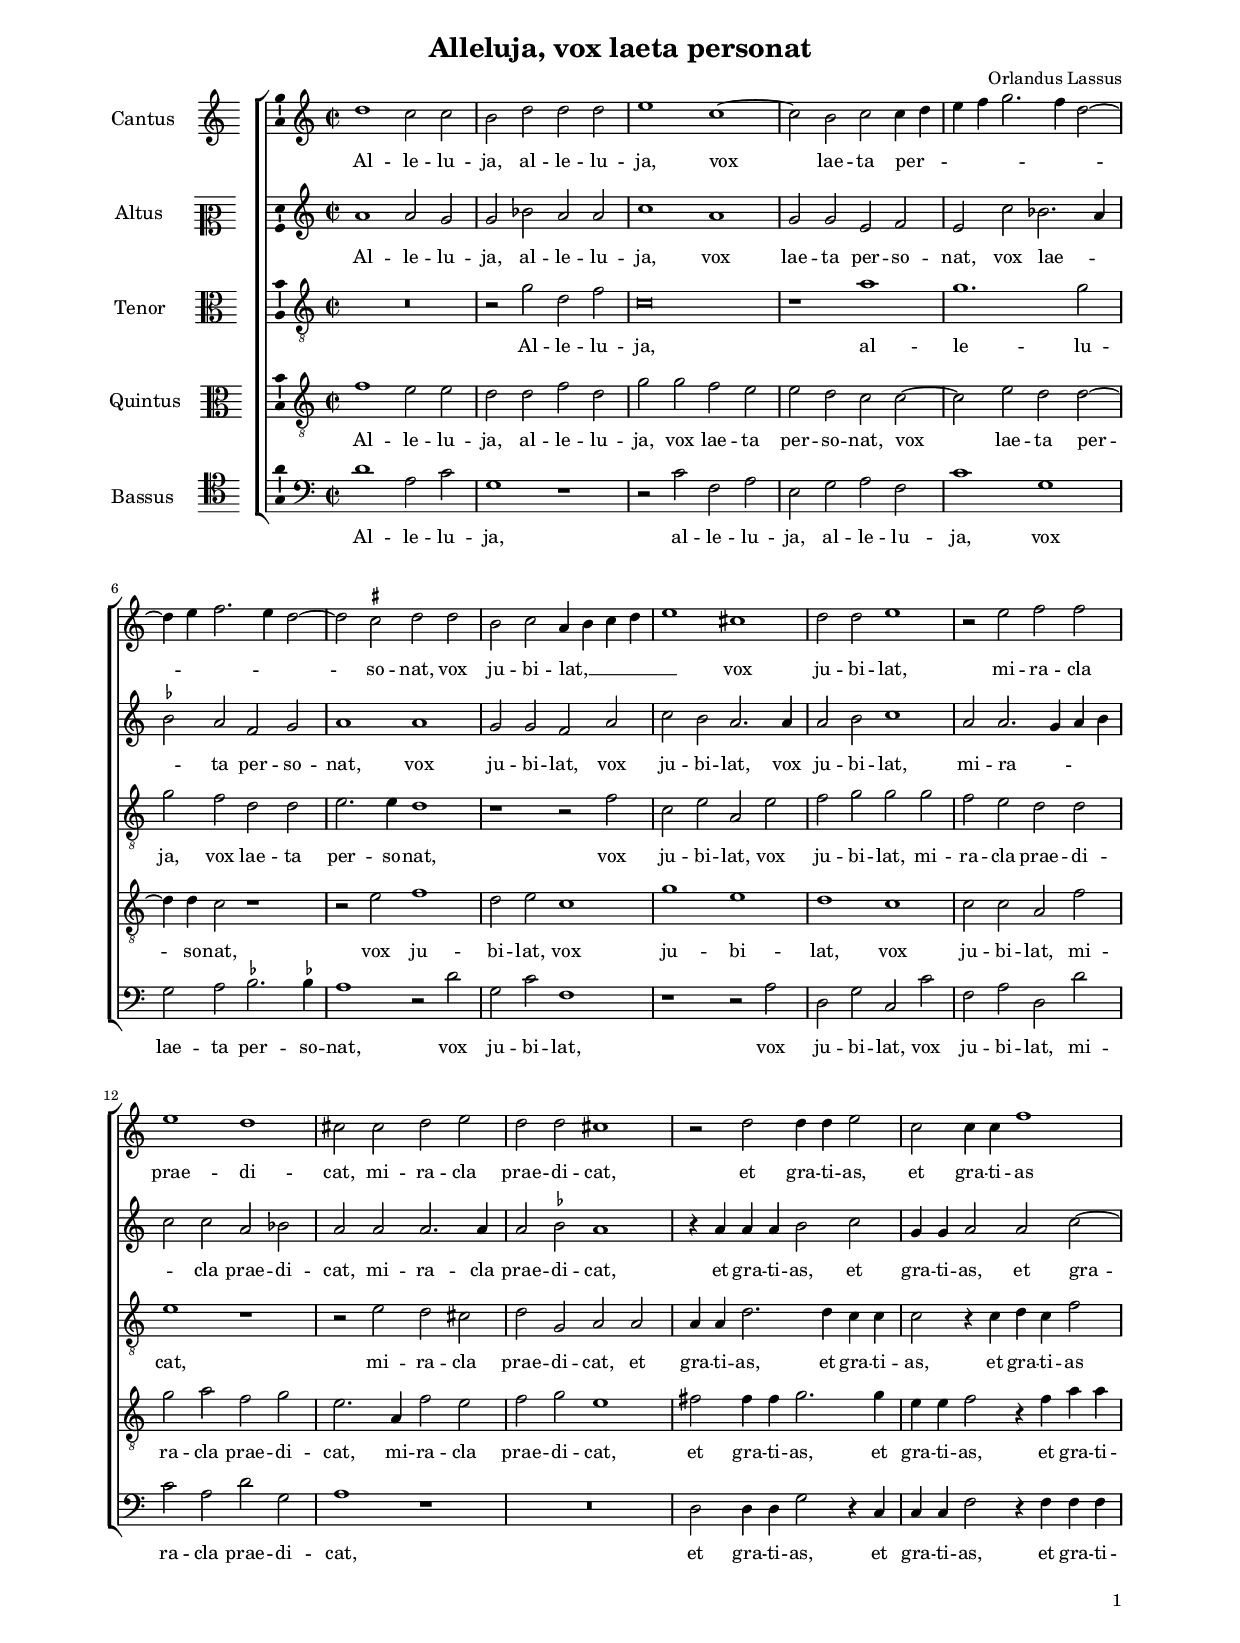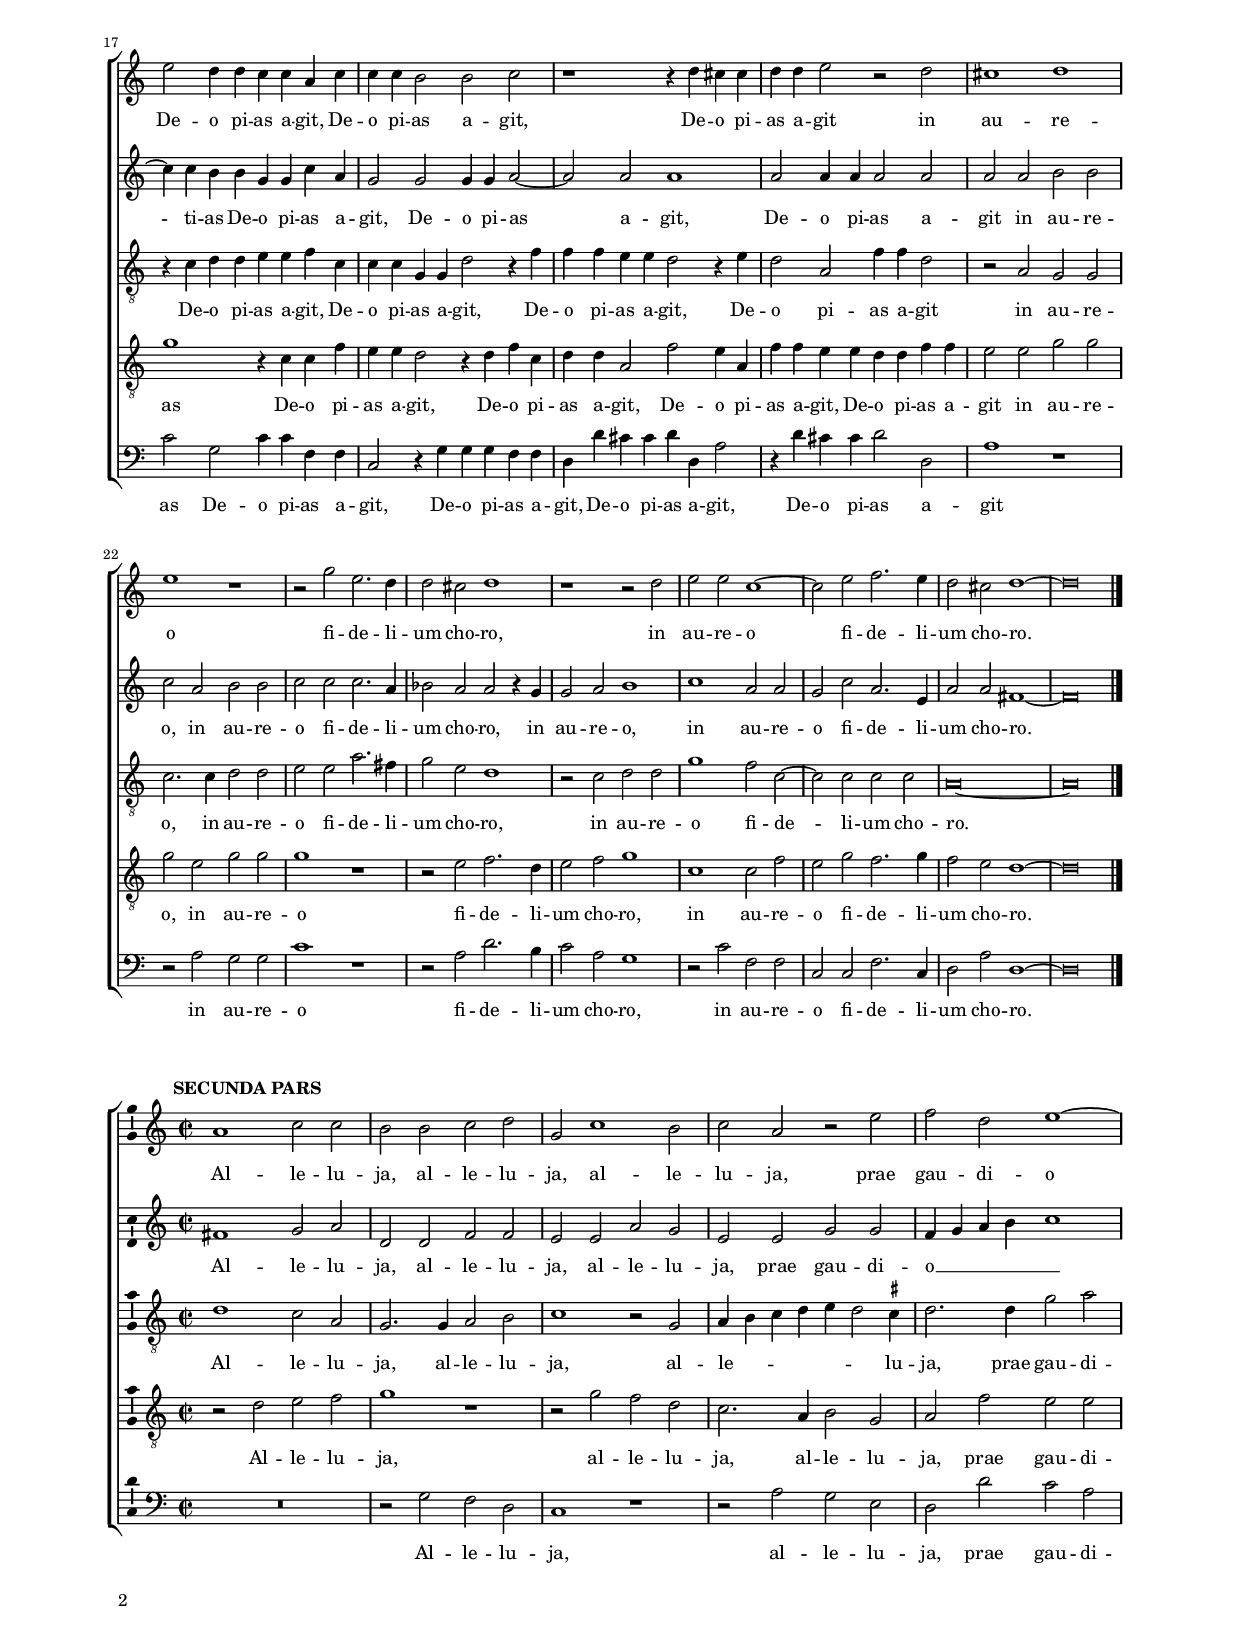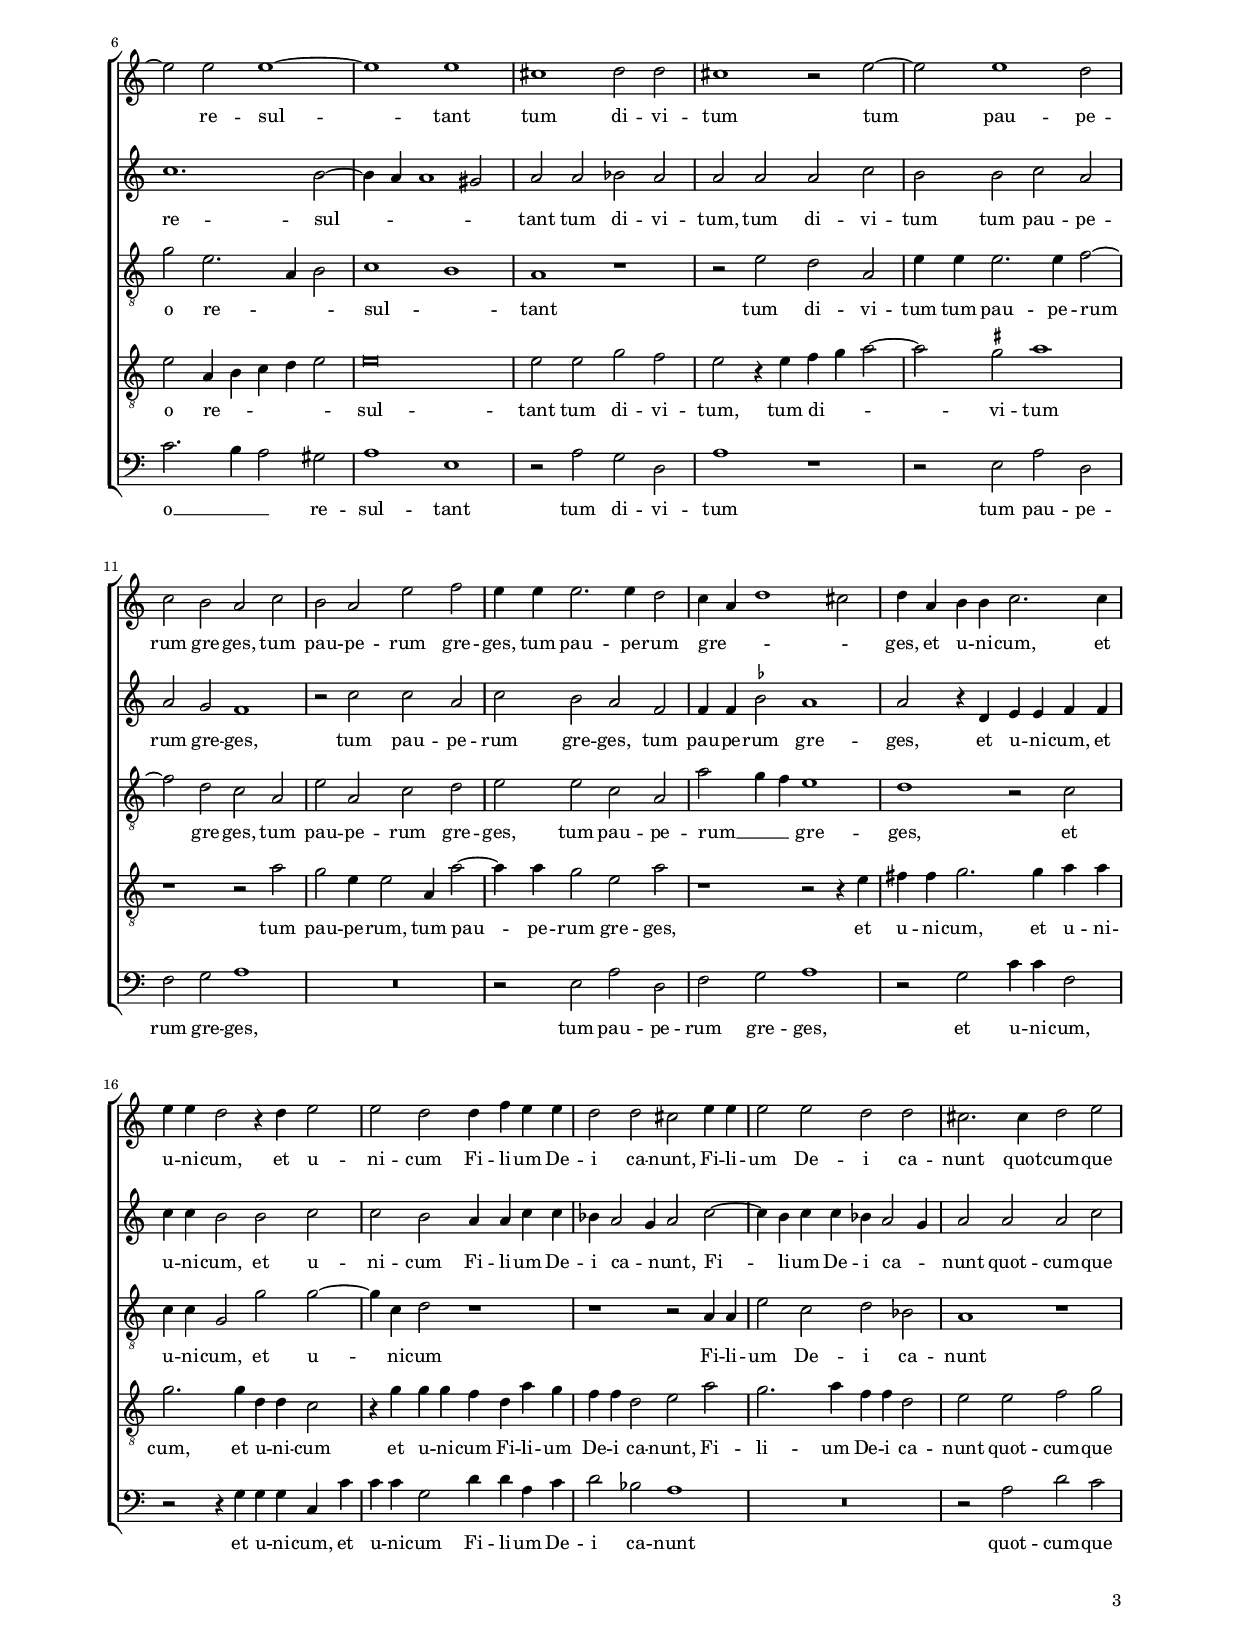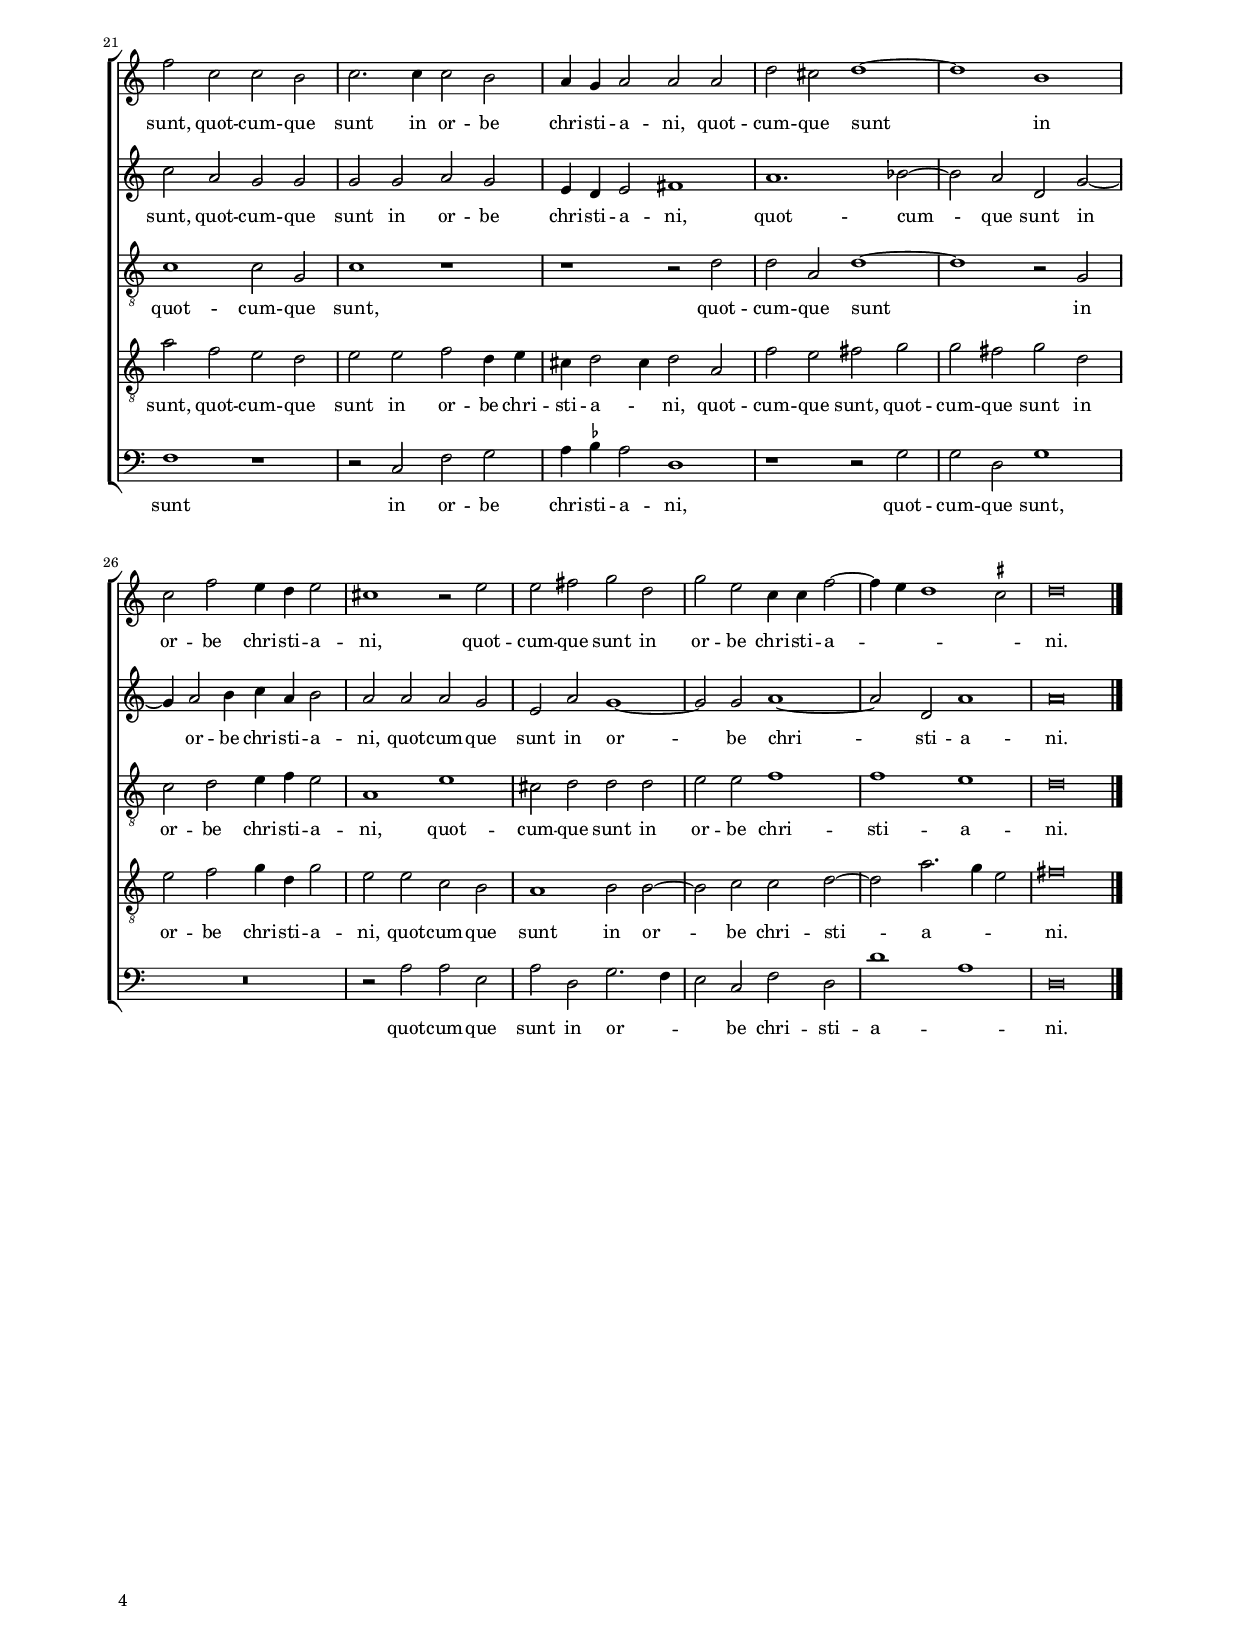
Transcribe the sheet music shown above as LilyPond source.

\header
{
  title="Alleluja, vox laeta personat"
  composer="Orlandus Lassus"
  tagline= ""
}

\version "2.24.0"
\include "deutsch.ly"
#(set-global-staff-size 15)
% #(set-default-paper-size "letter")
#(ly:set-option 'point-and-click #f)

	
	ficta = { \once \set suggestAccidentals = ##t }
	
	forget = #(define-music-function (music) (ly:music?) #{
		\accidentalStyle forget
		$music
		\accidentalStyle default
		#})
	


\paper
	{
	top-margin = 1.8 \cm
	bottom-margin = 1.2 \cm
	left-margin = 2 \cm
	right-margin = 2 \cm
	ragged-bottom = ##f
	ragged-last-bottom = ##t
	print-page-number = ##f
	score-system-spacing = #'((basic-distance . 16) (minimum-distance . 14) (padding . 5) (strechability . 150))
	system-system-spacing = #'((basic-distance . 16) (minimum-distance . 14) (padding . 5) (strechability . 150))
	oddFooterMarkup=\markup   \fill-line { "" \fromproperty #'page:page-number-string }
	evenFooterMarkup=\markup  \fill-line { \fromproperty #'page:page-number-string "" }
	last-bottom-spacing = #'((basic-distance . 12) (minimum-distance . 7) (padding . 4))
%	systems-per-page = 3
%	min-systems-per-page = 3
	}

global = {
	\key c \major
	\time 2/2 \set Score.measureLength = #(ly:make-moment 2/1)
	\skip 1*2*29 \bar "|."
	}
	

incipitcantus = \markup { \score {
	{
	\set Staff.instrumentName = \markup { \fontsize #1 "Cantus" }
	\key c \major
	\clef violin
	s4 \bar ""
	}
	\layout  {
	raggedright = ##t
	indent = 1.8 \cm
	line-width = 2.5 \cm
	\context { \Staff \remove Time_signature_engraver }
	\override Staff.Clef.Y-extent = #'(0 . 0)
	}} \hspace #1 }
      
      
incipitaltus = \markup { \score {
	{
	\set Staff.instrumentName = \markup { \fontsize #1 "Altus" }
	\key c \major
	\clef mezzosoprano
	s4 \bar ""
	}
	\layout  {
	raggedright = ##t
	indent = 1.8 \cm
	line-width = 2.5 \cm
	\context { \Staff \remove Time_signature_engraver }
	\override Staff.Clef.Y-extent = #'(0 . 0)
	}} \hspace #1 }


incipittenor = \markup { \score {
	{
	\set Staff.instrumentName = \markup { \fontsize #1 "Tenor" }
	\key c \major
	\clef alto
	s4 \bar ""
	}
	\layout  {
	raggedright = ##t
	indent = 1.8 \cm
	line-width = 2.5 \cm
	\context { \Staff \remove Time_signature_engraver }
	\override Staff.Clef.Y-extent = #'(0 . 0)
	}} \hspace #1 }
      
      
incipitquintus = \markup { \score {
	{
	\set Staff.instrumentName = \markup { \fontsize #1 "Quintus" }
	\key c \major
	\clef alto
	s4 \bar ""
	}
	\layout  {
	raggedright = ##t
	indent = 1.8 \cm
	line-width = 2.5 \cm
	\context { \Staff \remove Time_signature_engraver }
	\override Staff.Clef.Y-extent = #'(0 . 0)
	}} \hspace #1 }
      
      
incipitbassus = \markup { \score {
	{
	\set Staff.instrumentName = \markup { \fontsize #1 "Bassus" }
	\key c \major
	\clef tenor
	s4 \bar ""
	}
	\layout  {
	raggedright = ##t
	indent = 1.8 \cm
	line-width = 2.5 \cm
	\context { \Staff \remove Time_signature_engraver }
	\override Staff.Clef.Y-extent = #'(0 . 0)
	}} \hspace #1 }


cantus =  \relative c''
	{
	d1 c2 c
	h2 d d d
	e1 c~
	c2 h c c4 d
%5
	e4 f g2. f4 d2~ | \break \noPageBreak
	d4 e f2. e4 d2~
	d2 \ficta cis d d
	h2 c a4 h c d
	e1 cis
%10
	d2 d e1 |
	r2 e f f \break \noPageBreak
	e1 d
	cis2 cis d e
	d2 d cis1
%15
	r2 d d4 d e2 |
	c2 c4 c f1 \pageBreak
	e2 d4 d c c a c
	c4 c h2 h c
	r1 r4 d cis cis
%20
	d4 d e2 r d |
	cis1 d
	e1 r
	r2 g e2. d4
	d2 cis d1
%25
	r1 r2 d |
	e2 e c1~
	c2 e f2. e4
	d2 cis d1~
	d\breve |
	}


altus =  \relative c'
	{
	a'1 a2 g
	g2 b a a
	c1 a
	g2 g e f
%5
	e2 c' b2. a4 |
	\ficta b2 a f g
	a1 a
	g2 g f a
	c2 h a2. a4
%10
	a2 h c1 |
	a2 a2. g4 a h
	c2 c a b
	a2 a a2. a4
	a2 \ficta b a1
%15
	r4 a a a h2 c |
	g4 g a2 a c~
	c4 c h h g g c a
	g2 g g4 g a2~
	a2 a a1
%20
	a2 a4 a a2 a |
	a2 a h h
	c2 a h h
	c2 c c2. a4
	b2 a a r4 g
%25
	g2 a h1 |
	c1 a2 a
	g2 c a2. e4
	a2 a fis1~
	fis\breve |
	}


tenor =  \relative c'
	{
	R\breve
	r2 g' d f
	c\breve
	r1 a'
%5
	g1. g2 |
	g2 f d d
	e2. e4 d1
	r1 r2 f
	c2 e a, e'
%10
	f2 g g g |
	f2 e d d
	e1 r
	r2 e d cis
	d2 g, a a
%15
	a4 a d2. d4 c c |
	c2 r4 c d c f2
	r4 c d d e e f c
	c4 c g g d'2 r4 f
	f4 f e e d2 r4 e
%20
	d2 a f'4 f d2 |
	r2 a g g
	c2. c4 d2 d
	e2 e a2. fis4
	g2 e d1
%25
	r2 c d d |
	g1 f2 c~
	c2 c c c
	a\breve~
	a\breve |
	}


quintus  =  \relative c'
	{
	f1 e2 e
	d2 d f d
	g2 g f e
	e2 d c c~
%5
	c2 e d d~ |
	d4 d c2 r1
	r2 e f1
	d2 e c1
	g'1 e
%10
	d1 c |
	c2 c a f'
	g2 a f g
	e2. a,4 f'2 e
	f2 g e1
%15
	fis2 fis4 fis g2. g4 |
	e4 e f2 r4 f a a
	g1 r4 c, c f
	e4 e d2 r4 d f c
	d4 d a2 f' e4 a,
%20
	f'4 f e e d d f f |
	e2 e g g
	g2 e g g
	g1 r
	r2 e f2. d4
%25
	e2 f g1 |
	c,1 c2 f
	e2 g f2. g4
	f2 e d1~
	d\breve |
	}


bassus  =  \relative c
	{
	d'1 a2 c
	g1 r
	r2 c f, a
	e2 g a f
%5
	c'1 g |
	g2 a \ficta b2. \ficta b!4
	a1 r2 d
	g,2 c f,1
	r1 r2 a
%10
	d,2 g c, c' |
	f,2 a d, d'
	c2 a d g,
	a1 r
	R\breve
%15
	d,2 d4 d g2 r4 c, |
	c4 c f2 r4 f f f
	c'2 g c4 c f, f
	c2 r4 g' g g f f
	d4 d' cis cis d d, a'2
%20
	r4 d cis cis d2 d, |
	a'1 r
	r2 a g g
	c1 r
	r2 a d2. h4
%25
	c2 a g1 |
	r2 c f, f
	c2 c f2. c4
	d2 a' d,1~
	d\breve |
	}


lyricscantus = \lyricmode {
	Al -- le -- lu -- ja,
	al -- le -- lu -- ja,
	vox lae -- ta per -- _ _ _ _ _ _ _ _ _ _ so -- nat,
	vox ju -- bi -- lat, __ _ _ _ _
	vox ju -- bi -- lat,
	mi -- ra -- cla prae -- di -- cat,
	mi -- ra -- cla prae -- di -- cat,
	et gra -- ti -- as,
	et gra -- ti -- as
	De -- o pi -- as a -- git,
	De -- o pi -- as a -- git,
	De -- o pi -- as a -- git
	in au -- re -- o fi -- de -- li -- um cho -- ro,
	in au -- re -- o fi -- de -- li -- um cho -- ro.
	}


lyricsaltus = \lyricmode {
	Al -- le -- lu -- ja,
	al -- le -- lu -- ja,
	vox lae -- ta per -- so -- nat,
	vox lae -- _ _ ta per -- so -- nat,
	vox ju -- bi -- lat,
	vox ju -- bi -- lat,
	vox ju -- bi -- lat,
	mi -- ra -- _ _ _ _ cla prae -- di -- cat,
	mi -- ra -- cla prae -- di -- cat,
	et gra -- ti -- as,
	et gra -- ti -- as,
	et gra -- ti -- as
	De -- o pi -- as a -- git,
	De -- o pi -- as a -- git,
	De -- o pi -- as a -- git
	in au -- re -- o,
	in au -- re -- o fi -- de -- li -- um cho -- ro,
	in au -- re -- o,
	in au -- re -- o fi -- de -- li -- um cho -- ro.
	}


lyricstenor = \lyricmode {
	Al -- le -- lu -- ja,
	al -- le -- lu -- ja,
	vox lae -- ta per -- so -- nat,
	vox ju -- bi -- lat,
	vox ju -- bi -- lat,
	mi -- ra -- cla prae -- di -- cat,
	mi -- ra -- cla prae -- di -- cat,
	et gra -- ti -- as,
	et gra -- ti -- as,
	et gra -- ti -- as
	De -- o pi -- as a -- git,
	De -- o pi -- as a -- git,
	De -- o pi -- as a -- git,
	De -- o pi -- as a -- git
	in au -- re -- o,
	in au -- re -- o fi -- de -- li -- um cho -- ro,
	in au -- re -- o fi -- de -- li -- um cho -- ro.
	}


lyricsquintus = \lyricmode {
	Al -- le -- lu -- ja,
	al -- le -- lu -- ja,
	vox lae -- ta per -- so -- nat,
	vox lae -- ta per -- so -- nat,
	vox ju -- bi -- lat,
	vox ju -- bi -- lat,
	vox ju -- bi -- lat,
	mi -- ra -- cla prae -- di -- cat,
	mi -- ra -- cla prae -- di -- cat,
	et gra -- ti -- as,
	et gra -- ti -- as,
	et gra -- ti -- as
	De -- o pi -- as a -- git,
	De -- o pi -- as a -- git,
	De -- o pi -- as a -- git,
	De -- o pi -- as a -- git
	in au -- re -- o,
	in au -- re -- o fi -- de -- li -- um cho -- ro,
	in au -- re -- o fi -- de -- li -- um cho -- ro.
	}


lyricsbassus = \lyricmode {
	Al -- le -- lu -- ja,
	al -- le -- lu -- ja,
	al -- le -- lu -- ja,
	vox lae -- ta per -- so -- nat,
	vox ju -- bi -- lat,
	vox ju -- bi -- lat,
	vox ju -- bi -- lat,
	mi -- ra -- cla prae -- di -- cat,
	et gra -- ti -- as,
	et gra -- ti -- as,
	et gra -- ti -- as
	De -- o pi -- as a -- git,
	De -- o pi -- as a -- git,
	De -- o pi -- as a -- git,
	De -- o pi -- as a -- git
	in au -- re -- o fi -- de -- li -- um cho -- ro,
	in au -- re -- o fi -- de -- li -- um cho -- ro.
	}


\score
{  
	\transpose c c {
	\new ChoirStaff \with { \override StaffGrouper.staff-staff-spacing.basic-distance = #12 }
	<<

	\new Staff << \global
	\new Voice="v1" {
		\set Staff.instrumentName=\incipitcantus
		\set Staff.midiInstrument = "reed organ"
		\clef violin
		\cantus }
	\new Lyrics \lyricsto "v1" {\lyricscantus }
	>>


	\new Staff << \global
	\new Voice="v2" {
		\set Staff.instrumentName=\incipitaltus
		\set Staff.midiInstrument = "reed organ"
		\clef violin % "G_8"
		\altus}
	\new Lyrics \lyricsto "v2" {\lyricsaltus }
	>>


	\new Staff << \global
	\new Voice="v3" {
		\set Staff.instrumentName=\incipittenor
		\set Staff.midiInstrument = "reed organ"
		\clef "G_8"
		\tenor }
	\new Lyrics \lyricsto "v3" {\lyricstenor }
	>>


	\new Staff << \global
	\new Voice="v5" {
		\set Staff.instrumentName=\incipitquintus
		\set Staff.midiInstrument = "reed organ"
		\clef "G_8"
		\quintus}
	\new Lyrics \lyricsto "v5" {\lyricsquintus }
	>>


	\new Staff << \global
	\new Voice="v4" {
		\set Staff.instrumentName=\incipitbassus
		\set Staff.midiInstrument = "reed organ"
		\clef bass
		\bassus }
	\new Lyrics \lyricsto "v4" {\lyricsbassus}
	>>

	>>
	} % transpose

	\layout
	{
	indent = 2.5 \cm
	\context { \Staff \override TimeSignature.break-visibility = #end-of-line-invisible }
	\context { \Lyrics \override VerticalAxisGroup.nonstaff-relatedstaff-spacing.padding = #1.4 }
%	\context { \Lyrics \override LyricText.font-size = #1 }
	\context { \Staff \consists Ambitus_engraver }
	\context { \Score \override BarNumber.padding = #2 }
	\context { \Voice \override NoteHead.style = #'baroque }
	}


\midi
	{
	\tempo 2 = 90
	}

}

%%%%%%%%%%%%%%%%%%%%  PARS SECUNDA


global = {
	\key c \major
	\time 2/2 \set Score.measureLength = #(ly:make-moment 2/1)
	\skip 1*2*31 \bar "|."
	}


cantus =  \relative c''
	{
	a1 c2 c
	h2 h c d
	g,2 c1 h2
	c2 a r e'
%5
	f2 d e1~ |
	e2 e e1~
	e1 e
	cis1 d2 d
	cis1 r2 e~
%10
	e2 e1 d2 |
	c2 h a c
	h2 a e' f
	e4 e e2. e4 d2
	c4 a d1 cis2
%15
	d4 a h h c2. c4 |
	e4 e d2 r4 d e2
	e2 d d4 f e e
	d2 d cis e4 e
	e2 e d d
%20
	cis2. cis4 d2 e |
	f2 c c h
	c2. c4 c2 h
	a4 g a2 a a
	d2 cis d1~
%25
	d1 h |
	c2 f e4 d e2
	cis1 r2 e
	e2 fis g d
	g2 e c4 c f2~
%30
	f4 e d1 \ficta cis2 |
	d\breve |
	}


altus =  \relative c'
	{
	fis1 g2 a
	d,2 d f f
	e2 e a g
	e2 e g g
%5
	f4 g a h c1 |
	c1. h2~
	h4 a a1 gis2
	a2 a b a
	a2 a a c
%10
	h2 h c a |
	a2 g f1
	r2 c' c a
	c2 h a f
	f4 f \ficta b2 a1
%15
	a2 r4 d, e e f f |
	c'4 c h2 h c
	c2 h a4 a c c
	b4 a2 g4 a2 c~
	c4 h c c b a2 g4
%20
	a2 a a c |
	c2 a g g
	g2 g a g
	e4 d e2 fis1
	a1. b2~
%25
	b2 a d, g~ |
	g4 a2 h4 c a h2
	a2 a a g
	e2 a g1~
	g2 g a1~
%30
	a2 d, a'1 |
	a\breve |
	}


tenor =  \relative c'
	{
	d1 c2 a
	g2. g4 a2 h
	c1 r2 g
	a4 h c d e d2 \ficta cis4
%5
	d2. d4 g2 a |
	g2 e2. a,4 h2
	c1 h
	a1 r
	r2 e' d a
%10
	e'4 e e2. e4 f2~ |
	f2 d c a
	e'2 a, c d
	e2 e c a
	a'2 g4 f e1
%15
	d1 r2 c |
	c4 c g2 g' g~
	g4 c, d2 r1
	r1 r2 a4 a
	e'2 c d b
%20
	a1 r |
	c1 c2 g
	c1 r
	r1 r2 d
	d2 a d1~
%25
	d1 r2 g, |
	c2 d e4 f e2
	a,1 e'
	cis2 d d d
	e2 e f1
%30
	f1 e |
	d\breve |
	}


quintus  =  \relative c'
	{
	r2 d e f
	g1 r
	r2 g f d
	c2. a4 h2 g
%5
	a2 f' e e |
	e2 a,4 h c d e2
	e\breve
	e2 e g f
	e2 r4 e f g a2~
%10
	a2 \ficta gis a1 |
	r1 r2 a
	g2 e4 e2 a,4 a'2~
	a4 a g2 e a
	r1 r2 r4 e
%15
	fis4 fis g2. g4 a a |
	g2. g4 d d c2
	r4 g' g g f d a' g
	f4 f d2 e a
	g2. a4 f f d2
%20
	e2 e f g |
	a2 f e d
	e2 e f d4 e
	cis4 d2 cis4 d2 a
	f'2 e fis g
%25
	g2 fis g d |
	e2 f g4 d g2
	e2 e c h
	a1 h2 h~
	h2 c c d~
%30
	d2 a'2. g4 e2 |
	fis\breve |
	}


bassus  =  \relative c
	{
	R\breve
	r2 g' f d
	c1 r
	r2 a' g e
%5
	d2 d' c a |
	c2. h4 a2 gis
	a1 e
	r2 a g d
	a'1 r
%10
	r2 e a d, |
	f2 g a1
	R\breve
	r2 e a d,
	f2 g a1
%15
	r2 g c4 c f,2 |
	r2 r4 g g g c, c'
	c4 c g2 d'4 d a c
	d2 b a1
	R\breve
%20
	r2 a d c |
	f,1 r
	r2 c f g
	a4 \ficta b a2 d,1
	r1 r2 g
%25
	g2 d g1 |
	R\breve
	r2 a a e
	a2 d, g2. f4
	e2 c f d
%30
	d'1 a |
	d,\breve |
	}


lyricscantus = \lyricmode {
	Al -- le -- lu -- ja,
	al -- le -- lu -- ja,
	al -- le -- lu -- ja,
	prae gau -- di -- o re -- sul -- tant
	tum di -- vi -- tum
	tum pau -- pe -- rum gre -- ges,
	tum pau -- pe -- rum gre -- ges,
	tum pau -- pe -- rum gre -- _ _ _ ges,
	et u -- ni -- cum,
	et u -- ni -- cum,
	et u -- ni -- cum Fi -- li -- um De -- i ca -- nunt,
	Fi -- li -- um De -- i ca -- nunt
	quot -- cum -- que sunt,
	quot -- cum -- que sunt
	in or -- be chri -- sti -- a -- ni,
	quot -- cum -- que sunt
	in or -- be chri -- sti -- a -- ni,
	quot -- cum -- que sunt
	in or -- be chri -- sti -- a -- _ _ _ ni.
	}


lyricsaltus = \lyricmode {
	Al -- le -- lu -- ja,
	al -- le -- lu -- ja,
	al -- le -- lu -- ja,
	prae gau -- di -- o __ _ _ _ _ re -- sul -- _ _ _ tant
	tum di -- vi -- tum,
	tum di -- vi -- tum
	tum pau -- pe -- rum gre -- ges,
	tum pau -- pe -- rum gre -- ges,
	tum pau -- pe -- rum gre -- ges,
	et u -- ni -- cum,
	et u -- ni -- cum,
	et u -- ni -- cum Fi -- li -- um De -- i ca -- _ nunt,
	Fi -- li -- um De -- i ca -- _ nunt
	quot -- cum -- que sunt,
	quot -- cum -- que sunt
	in or -- be chri -- sti -- a -- ni,
	quot -- cum -- que sunt
	in or -- be chri -- sti -- a -- ni,
	quot -- cum -- que sunt
	in or -- be chri -- sti -- a -- ni.
	}


lyricstenor = \lyricmode {
	Al -- le -- lu -- ja,
	al -- le -- lu -- ja,
	al -- le -- _ _ _ _ _ lu -- ja,
	prae gau -- di -- o re -- _ _ sul -- _ tant
	tum di -- vi -- tum
	tum pau -- pe -- rum gre -- ges,
	tum pau -- pe -- rum gre -- ges,
	tum pau -- pe -- rum __ _ _ gre -- ges,
	et u -- ni -- cum,
	et u -- ni -- cum Fi -- li -- um De -- i ca -- nunt
	quot -- cum -- que sunt,
	quot -- cum -- que sunt
	in or -- be chri -- sti -- a -- ni,
	quot -- cum -- que sunt
	in or -- be chri -- sti -- a -- ni.
	}


lyricsquintus = \lyricmode {
	Al -- le -- lu -- ja,
	al -- le -- lu -- ja,
	al -- le -- lu -- ja,
	prae gau -- di -- o re -- _ _ _ _ sul -- tant
	tum di -- vi -- tum,
	tum di -- _ _ vi -- tum
	tum pau -- pe -- rum,
	tum pau -- pe -- rum gre -- ges,
	et u -- ni -- cum,
	et u -- ni -- cum,
	et u -- ni -- cum
	et u -- ni -- cum Fi -- li -- um De -- i ca -- nunt,
	Fi -- li -- um De -- i ca -- nunt
	quot -- cum -- que sunt,
	quot -- cum -- que sunt
	in or -- be chri -- sti -- a -- _ ni,
	quot -- cum -- que sunt,
	quot -- cum -- que sunt
	in or -- be chri -- sti -- a -- ni,
	quot -- cum -- que sunt
	in or -- be chri -- sti -- a -- _ _ ni.
	}


lyricsbassus = \lyricmode {
	Al -- le -- lu -- ja,
	al -- le -- lu -- ja,
	prae gau -- di -- o __ _ _ re -- sul -- tant
	tum di -- vi -- tum
	tum pau -- pe -- rum gre -- ges,
	tum pau -- pe -- rum gre -- ges,
	et u -- ni -- cum,
	et u -- ni -- cum,
	et u -- ni -- cum Fi -- li -- um De -- i ca -- nunt
	quot -- cum -- que sunt
	in or -- be chri -- sti -- a -- ni,
	quot -- cum -- que sunt,
	quot -- cum -- que sunt
	in or -- _ _ be chri -- sti -- a -- _ ni.
	}


\score
	{  
	\transpose c c {
	\new ChoirStaff \with { \override StaffGrouper.staff-staff-spacing.basic-distance = #12 }
	<<

	\new Staff <<\global
	\new Voice="v1" {
	  %\set Staff.instrumentName=Cantus
		\set Staff.midiInstrument = "reed organ"
		\clef violin
		\cantus }
	\new Lyrics \lyricsto "v1" {\lyricscantus }
	>>


	\new Staff << \global
	\new Voice="v2" {
	  %\set Staff.instrumentName=Altus
		\set Staff.midiInstrument = "reed organ"
		\clef violin % "G_8"
		\altus}
	\new Lyrics \lyricsto "v2" {\lyricsaltus }
	>>


	\new Staff <<\global
	\new Voice="v3" {
	  %\set Staff.instrumentName=Tenor
		\set Staff.midiInstrument = "reed organ"
		\clef "G_8"
		\tenor }
	\new Lyrics \lyricsto "v3" {\lyricstenor }
	>>


	\new Staff << \global
	\new Voice="v5" {
	  %\set Staff.instrumentName=Quintus
		\set Staff.midiInstrument = "reed organ"
		\clef "G_8"
		\quintus}
	\new Lyrics \lyricsto "v5" {\lyricsquintus }
	>>


	\new Staff <<\global
	\new Voice="v4" {
	  %\set Staff.instrumentName=Bassus
		\set Staff.midiInstrument = "reed organ"
		\clef bass
		\bassus }
	\new Lyrics \lyricsto "v4" {\lyricsbassus}
	>>
	
	>>
	} % transpose

	\layout
	{
	indent = 0 \cm
	\context { \Staff \override TimeSignature.break-visibility = #end-of-line-invisible }
	\context { \Lyrics \override VerticalAxisGroup.nonstaff-relatedstaff-spacing.padding = #1.4 }
%	\context { \Lyrics \override LyricText.font-size = #1 }
	\context { \Staff \consists Ambitus_engraver }
	\context { \Score \override BarNumber.padding = #2 }
	\context { \Voice \override NoteHead.style = #'baroque }
	}

	\header { piece = \markup { \raise #2 \hspace # 7 \bold "SECUNDA PARS"} }

\midi
	{
	\tempo 2 = 90
	}
	
}

% EOF
